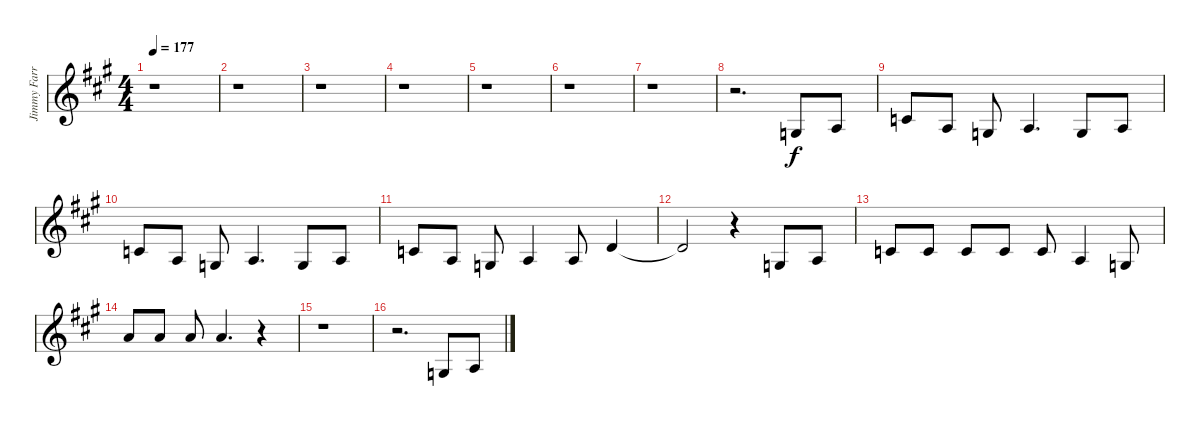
\track ("Jimmy Farrar Backing  Vocals" "Jimmy Farr") {instrument englishhorn}
\staff {score}
\tuning (E4 B3 G3 D3 A2 E2) {hide}
\ts (4 4)
\tempo 177
\clef g2
\ks a
r.1{dy f} |
r.1 |
r.1 |
r.1 |
r.1 |
r.1 |
r.1 |
r.2{d} 0.3.8 2.3.8 |
1.2.8 2.3.8 0.3.8 2.3.4{d} 0.3.8 2.3.8 |
1.2.8 2.3.8 0.3.8 2.3.4{d} 0.3.8 2.3.8 |
1.2.8 2.3.8 0.3.8 2.3.4 2.3.8 3.2.4 |
3.2{t}.2 r.4 0.3.8 2.3.8 |
1.2.8 1.2.8 1.2.8 1.2.8 1.2.8 2.3.4 0.3.8 |
5.1.8 5.1.8 5.1.8 5.1.4{d} r.4 |
r.1 |
r.2{d} 0.3.8 2.3.8
